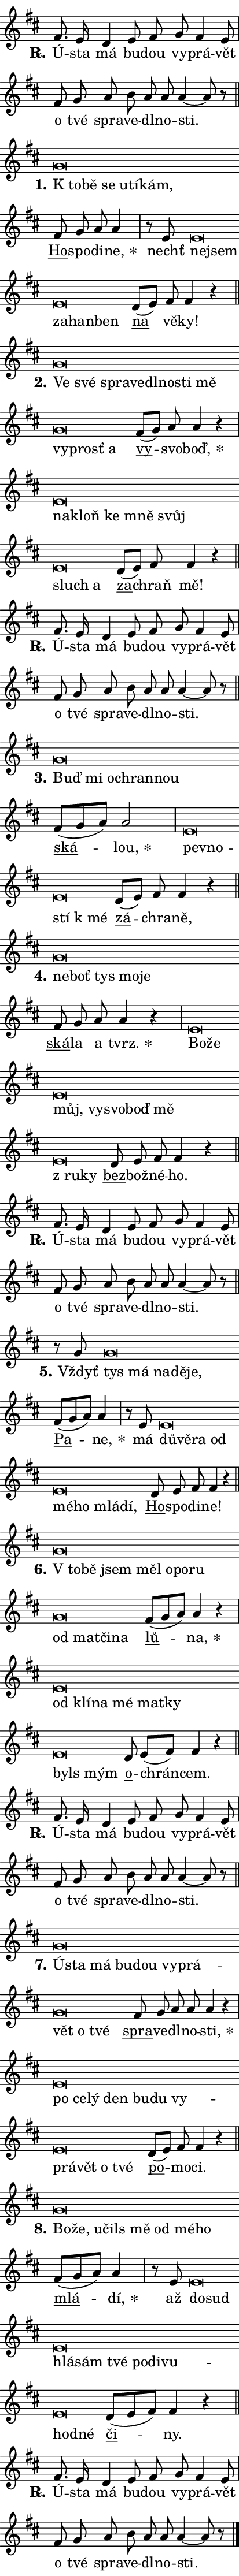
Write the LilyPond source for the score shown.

\version "2.22.1"
\header { tagline = "" }
\paper {
  indent = 0\cm
  top-margin = 0\cm
  right-margin = 0\cm
  bottom-margin = 0\cm
  left-margin = 0\cm
  paper-width = 7\cm
  page-breaking = #ly:one-page-breaking
  system-system-spacing.basic-distance = #11
  score-system-spacing.basic-distance = #11
  ragged-last = ##f
}


%% Author: Thomas Morley
%% https://lists.gnu.org/archive/html/lilypond-user/2020-05/msg00002.html
#(define (line-position grob)
"Returns position of @var[grob} in current system:
   @code{'start}, if at first time-step
   @code{'end}, if at last time-step
   @code{'middle} otherwise
"
  (let* ((col (ly:item-get-column grob))
         (ln (ly:grob-object col 'left-neighbor))
         (rn (ly:grob-object col 'right-neighbor))
         (col-to-check-left (if (ly:grob? ln) ln col))
         (col-to-check-right (if (ly:grob? rn) rn col))
         (break-dir-left
           (and
             (ly:grob-property col-to-check-left 'non-musical #f)
             (ly:item-break-dir col-to-check-left)))
         (break-dir-right
           (and
             (ly:grob-property col-to-check-right 'non-musical #f)
             (ly:item-break-dir col-to-check-right))))
        (cond ((eqv? 1 break-dir-left) 'start)
              ((eqv? -1 break-dir-right) 'end)
              (else 'middle))))

#(define (tranparent-at-line-position vctor)
  (lambda (grob)
  "Relying on @code{line-position} select the relevant enry from @var{vctor}.
Used to determine transparency,"
    (case (line-position grob)
      ((end) (not (vector-ref vctor 0)))
      ((middle) (not (vector-ref vctor 1)))
      ((start) (not (vector-ref vctor 2))))))

noteHeadBreakVisibility =
#(define-music-function (break-visibility)(vector?)
"Makes @code{NoteHead}s transparent relying on @var{break-visibility}"
#{
  \override NoteHead.transparent =
    #(tranparent-at-line-position break-visibility)
#})

#(define delete-ledgers-for-transparent-note-heads
  (lambda (grob)
    "Reads whether a @code{NoteHead} is transparent.
If so this @code{NoteHead} is removed from @code{'note-heads} from
@var{grob}, which is supposed to be @code{LedgerLineSpanner}.
As a result ledgers are not printed for this @code{NoteHead}"
    (let* ((nhds-array (ly:grob-object grob 'note-heads))
           (nhds-list
             (if (ly:grob-array? nhds-array)
                 (ly:grob-array->list nhds-array)
                 '()))
           ;; Relies on the transparent-property being done before
           ;; Staff.LedgerLineSpanner.after-line-breaking is executed.
           ;; This is fragile ...
           (to-keep
             (remove
               (lambda (nhd)
                 (ly:grob-property nhd 'transparent #f))
               nhds-list)))
      ;; TODO find a better method to iterate over grob-arrays, similiar
      ;; to filter/remove etc for lists
      ;; For now rebuilt from scratch
      (set! (ly:grob-object grob 'note-heads)  '())
      (for-each
        (lambda (nhd)
          (ly:pointer-group-interface::add-grob grob 'note-heads nhd))
        to-keep))))

hideNotes = {
  \noteHeadBreakVisibility #begin-of-line-visible
}
unHideNotes = {
  \noteHeadBreakVisibility #all-visible
}

% work-around for resetting accidentals
% https://lilypond.org/doc/v2.23/Documentation/notation/displaying-rhythms#unmetered-music
cadenzaMeasure = {
  \cadenzaOff
  \partial 1024 s1024
  \cadenzaOn
}

#(define-markup-command (accent layout props text) (markup?)
  "Underline accented syllable"
  (interpret-markup layout props
    #{\markup \override #'(offset . 4.3) \underline { #text }#}))

responsum = \markup \concat {
  "R" \hspace #-1.05 \path #0.1 #'((moveto 0 0.07) (lineto 0.9 0.8)) \hspace #0.05 "."
}

\layout {
    \context {
        \Staff
        \remove "Time_signature_engraver"
        \override LedgerLineSpanner.after-line-breaking = #delete-ledgers-for-transparent-note-heads
    }
    \context {
        \Voice {
            \override NoteHead.output-attributes = #'((class . "notehead"))
            \override Hairpin.height = #0.55
        }
    }
    \context {
        \Lyrics {
            \override StanzaNumber.output-attributes = #'((class . "stanzanumber"))
            \override LyricSpace.minimum-distance = #0.9
            \override LyricText.font-name = #"TeX Gyre Schola"
            \override LyricText.font-size = 1
            \override StanzaNumber.font-name = #"TeX Gyre Schola Bold"
            \override StanzaNumber.font-size = 1
        }
    }
}

% magnetic-lyrics.ily
%
%   written by
%     Jean Abou Samra <jean@abou-samra.fr>
%     Werner Lemberg <wl@gnu.org>
%
%   adapted by
%     Jiri Hon <jiri.hon@gmail.com>
%
% Version 2022-Apr-15

% https://www.mail-archive.com/lilypond-user@gnu.org/msg149350.html

#(define (Left_hyphen_pointer_engraver context)
   "Collect syllable-hyphen-syllable occurrences in lyrics and store
them in properties.  This engraver only looks to the left.  For
example, if the lyrics input is @code{foo -- bar}, it does the
following.

@itemize @bullet
@item
Set the @code{text} property of the @code{LyricHyphen} grob between
@q{foo} and @q{bar} to @code{foo}.

@item
Set the @code{left-hyphen} property of the @code{LyricText} grob with
text @q{foo} to the @code{LyricHyphen} grob between @q{foo} and
@q{bar}.
@end itemize

Use this auxiliary engraver in combination with the
@code{lyric-@/text::@/apply-@/magnetic-@/offset!} hook."
   (let ((hyphen #f)
         (text #f))
     (make-engraver
      (acknowledgers
       ((lyric-syllable-interface engraver grob source-engraver)
        (set! text grob)))
      (end-acknowledgers
       ((lyric-hyphen-interface engraver grob source-engraver)
        ;(when (not (grob::has-interface grob 'lyric-space-interface))
          (set! hyphen grob)));)
      ((stop-translation-timestep engraver)
       (when (and text hyphen)
         (ly:grob-set-object! text 'left-hyphen hyphen))
       (set! text #f)
       (set! hyphen #f)))))

#(define (lyric-text::apply-magnetic-offset! grob)
   "If the space between two syllables is less than the value in
property @code{LyricText@/.details@/.squash-threshold}, move the right
syllable to the left so that it gets concatenated with the left
syllable.

Use this function as a hook for
@code{LyricText@/.after-@/line-@/breaking} if the
@code{Left_@/hyphen_@/pointer_@/engraver} is active."
   (let ((hyphen (ly:grob-object grob 'left-hyphen #f)))
     (when hyphen
       (let ((left-text (ly:spanner-bound hyphen LEFT)))
         (when (grob::has-interface left-text 'lyric-syllable-interface)
           (let* ((common (ly:grob-common-refpoint grob left-text X))
                  (this-x-ext (ly:grob-extent grob common X))
                  (left-x-ext
                   (begin
                     ;; Trigger magnetism for left-text.
                     (ly:grob-property left-text 'after-line-breaking)
                     (ly:grob-extent left-text common X)))
                  ;; `delta` is the gap width between two syllables.
                  (delta (- (interval-start this-x-ext)
                            (interval-end left-x-ext)))
                  (details (ly:grob-property grob 'details))
                  (threshold (assoc-get 'squash-threshold details 0.2)))
             (when (< delta threshold)
               (let* (;; We have to manipulate the input text so that
                      ;; ligatures crossing syllable boundaries are not
                      ;; disabled.  For languages based on the Latin
                      ;; script this is essentially a beautification.
                      ;; However, for non-Western scripts it can be a
                      ;; necessity.
                      (lt (ly:grob-property left-text 'text))
                      (rt (ly:grob-property grob 'text))
                      (is-space (grob::has-interface hyphen 'lyric-space-interface))
                      (space (if is-space " " ""))
                      (space-markup (grob-interpret-markup grob " "))
                      (space-size (interval-length (ly:stencil-extent space-markup X)))
                      (extra-delta (if is-space space-size 0))
                      ;; Append new syllable.
                      (ltrt-space (if (and (string? lt) (string? rt))
                                (string-append lt space rt)
                                (make-concat-markup (list lt space rt))))
                      ;; Right-align `ltrt` to the right side.
                      (ltrt-space-markup (grob-interpret-markup
                               grob
                               (make-translate-markup
                                (cons (interval-length this-x-ext) 0)
                                (make-right-align-markup ltrt-space)))))
                 (begin
                   ;; Don't print `left-text`.
                   (ly:grob-set-property! left-text 'stencil #f)
                   ;; Set text and stencil (which holds all collected
                   ;; syllables so far) and shift it to the left.
                   (ly:grob-set-property! grob 'text ltrt-space)
                   (ly:grob-set-property! grob 'stencil ltrt-space-markup)
                   (ly:grob-translate-axis! grob (- (- delta extra-delta)) X))))))))))


#(define (lyric-hyphen::displace-bounds-first grob)
   ;; Make very sure this callback isn't triggered too early.
   (let ((left (ly:spanner-bound grob LEFT))
         (right (ly:spanner-bound grob RIGHT)))
     (ly:grob-property left 'after-line-breaking)
     (ly:grob-property right 'after-line-breaking)
     (ly:lyric-hyphen::print grob)))

squashThreshold = #0.4

\layout {
  \context {
    \Lyrics
    \consists #Left_hyphen_pointer_engraver
    \override LyricText.after-line-breaking =
      #lyric-text::apply-magnetic-offset!
    \override LyricHyphen.stencil = #lyric-hyphen::displace-bounds-first
    \override LyricText.details.squash-threshold = \squashThreshold
    \override LyricHyphen.minimum-distance = 0
    \override LyricHyphen.minimum-length = \squashThreshold
  }
}

squash = \override LyricText.details.squash-threshold = 9999
unSquash = \override LyricText.details.squash-threshold = \squashThreshold

left = \override LyricText.self-alignment-X = #LEFT
unLeft = \revert LyricText.self-alignment-X

starOffset = #(lambda (grob) 
                (let ((x_offset (ly:self-alignment-interface::aligned-on-x-parent grob)))
                  (if (= x_offset 0) 0 (+ x_offset 1.2))))

star = #(define-music-function (syllable)(string?)
"Append star separator at the end of a syllable"
#{
  \once \override LyricText.X-offset = #starOffset
  \lyricmode { \markup {
    #syllable
    \override #'((font-name . "TeX Gyre Schola Bold")) \hspace #0.2 \lower #0.65 \larger "*"
  } }
#})

starAccent = #(define-music-function (syllable)(string?)
"Append star separator at the end of a syllable and make accent"
#{
  \once \override LyricText.X-offset = #starOffset
  \lyricmode { \markup {
    \accent #syllable
    \override #'((font-name . "TeX Gyre Schola Bold")) \hspace #0.2 \lower #0.65 \larger "*"
  } }
#})

breath = #(define-music-function (syllable)(string?)
"Append breathing indicator at the end of a syllable"
#{
  \lyricmode { \markup { #syllable "+" } }
#})

optionalBreath = #(define-music-function (syllable)(string?)
"Append optional breathing indicator at the end of a syllable"
#{
  \lyricmode { \markup { #syllable "(+)" } }
#})


\score {
    <<
        \new Voice = "melody" { \cadenzaOn \key d \major \relative { fis'8. e16 d4 \bar "" e8 fis \bar "" g fis4 e8 \cadenzaMeasure \bar "|" fis g \bar "" a b \bar "" a a a4~ a8 r \cadenzaMeasure \bar "||" \break }
\relative { g'\breve*1/16 \hideNotes \breve*1/16 \bar "" \breve*1/16 \bar "" \breve*1/16 \bar "" \breve*1/16 \breve*1/16 \bar "" \unHideNotes \bar "" fis8 g a a4 \cadenzaMeasure \bar "|" r8 e8 e\breve*1/16 \hideNotes \breve*1/16 \bar "" \breve*1/16 \bar "" \breve*1/16 \breve*1/16 \bar "" \unHideNotes \bar "" d8[( e)] fis fis4 r \cadenzaMeasure \bar "||" \break }
\relative { g'\breve*1/16 \hideNotes \breve*1/16 \bar "" \breve*1/16 \bar "" \breve*1/16 \bar "" \breve*1/16 \bar "" \breve*1/16 \bar "" \breve*1/16 \bar "" \breve*1/16 \bar "" \breve*1/16 \bar "" \breve*1/16 \breve*1/16 \bar "" \unHideNotes \bar "" fis8[( g)] a a4 r \cadenzaMeasure \bar "|" e\breve*1/16 \hideNotes \breve*1/16 \bar "" \breve*1/16 \bar "" \breve*1/16 \bar "" \breve*1/16 \bar "" \breve*1/16 \breve*1/16 \bar "" \unHideNotes \bar "" d8[( e)] fis fis4 r \cadenzaMeasure \bar "||" \break }
\relative { fis'8. e16 d4 \bar "" e8 fis \bar "" g fis4 e8 \cadenzaMeasure \bar "|" fis g \bar "" a b \bar "" a a a4~ a8 r \cadenzaMeasure \bar "||" \break }
\relative { g'\breve*1/16 \hideNotes \breve*1/16 \bar "" \breve*1/16 \bar "" \breve*1/16 \breve*1/16 \bar "" \unHideNotes \bar "" fis8[( g a)] a2 \cadenzaMeasure \bar "|" e\breve*1/16 \hideNotes \breve*1/16 \bar "" \breve*1/16 \breve*1/16 \bar "" \unHideNotes \bar "" d8[( e)] fis fis4 r \cadenzaMeasure \bar "||" \break }
\relative { g'\breve*1/16 \hideNotes \breve*1/16 \bar "" \breve*1/16 \bar "" \breve*1/16 \breve*1/16 \bar "" \unHideNotes \bar "" fis8 g a a4 r \cadenzaMeasure \bar "|" e\breve*1/16 \hideNotes \breve*1/16 \bar "" \breve*1/16 \bar "" \breve*1/16 \bar "" \breve*1/16 \bar "" \breve*1/16 \bar "" \breve*1/16 \bar "" \breve*1/16 \breve*1/16 \bar "" \unHideNotes \bar "" d8 e fis fis4 r \cadenzaMeasure \bar "||" \break }
\relative { fis'8. e16 d4 \bar "" e8 fis \bar "" g fis4 e8 \cadenzaMeasure \bar "|" fis g \bar "" a b \bar "" a a a4~ a8 r \cadenzaMeasure \bar "||" \break }
\relative { r8 g'8 g\breve*1/16 \hideNotes \breve*1/16 \bar "" \breve*1/16 \bar "" \breve*1/16 \breve*1/16 \bar "" \unHideNotes \bar "" fis8[( g a)] a4 \cadenzaMeasure \bar "|" r8 e8 e\breve*1/16 \hideNotes \breve*1/16 \bar "" \breve*1/16 \bar "" \breve*1/16 \bar "" \breve*1/16 \bar "" \breve*1/16 \bar "" \breve*1/16 \breve*1/16 \bar "" \unHideNotes \bar "" d8 e fis fis4 r \cadenzaMeasure \bar "||" \break }
\relative { g'\breve*1/16 \hideNotes \breve*1/16 \bar "" \breve*1/16 \bar "" \breve*1/16 \bar "" \breve*1/16 \bar "" \breve*1/16 \bar "" \breve*1/16 \bar "" \breve*1/16 \bar "" \breve*1/16 \bar "" \breve*1/16 \breve*1/16 \bar "" \unHideNotes \bar "" fis8[( g a)] a4 r \cadenzaMeasure \bar "|" e\breve*1/16 \hideNotes \breve*1/16 \bar "" \breve*1/16 \bar "" \breve*1/16 \bar "" \breve*1/16 \bar "" \breve*1/16 \bar "" \breve*1/16 \breve*1/16 \bar "" \unHideNotes \bar "" d8 e[( fis)] fis4 r \cadenzaMeasure \bar "||" \break }
\relative { fis'8. e16 d4 \bar "" e8 fis \bar "" g fis4 e8 \cadenzaMeasure \bar "|" fis g \bar "" a b \bar "" a a a4~ a8 r \cadenzaMeasure \bar "||" \break }
\relative { g'\breve*1/16 \hideNotes \breve*1/16 \bar "" \breve*1/16 \bar "" \breve*1/16 \bar "" \breve*1/16 \bar "" \breve*1/16 \bar "" \breve*1/16 \bar "" \breve*1/16 \bar "" \breve*1/16 \breve*1/16 \bar "" \unHideNotes \bar "" fis8 g a a a4 r \cadenzaMeasure \bar "|" e\breve*1/16 \hideNotes \breve*1/16 \bar "" \breve*1/16 \bar "" \breve*1/16 \bar "" \breve*1/16 \bar "" \breve*1/16 \bar "" \breve*1/16 \bar "" \breve*1/16 \bar "" \breve*1/16 \bar "" \breve*1/16 \breve*1/16 \bar "" \unHideNotes \bar "" d8[( e)] fis fis4 r \cadenzaMeasure \bar "||" \break }
\relative { g'\breve*1/16 \hideNotes \breve*1/16 \bar "" \breve*1/16 \bar "" \breve*1/16 \bar "" \breve*1/16 \bar "" \breve*1/16 \bar "" \breve*1/16 \breve*1/16 \bar "" \unHideNotes \bar "" fis8[( g a)] a4 \cadenzaMeasure \bar "|" r8 e8 e\breve*1/16 \hideNotes \breve*1/16 \bar "" \breve*1/16 \bar "" \breve*1/16 \bar "" \breve*1/16 \bar "" \breve*1/16 \bar "" \breve*1/16 \bar "" \breve*1/16 \bar "" \breve*1/16 \breve*1/16 \bar "" \unHideNotes \bar "" d8[( e fis)] fis4 r \cadenzaMeasure \bar "||" \break }
\relative { fis'8. e16 d4 \bar "" e8 fis \bar "" g fis4 e8 \cadenzaMeasure \bar "|" fis g \bar "" a b \bar "" a a a4~ a8 r \cadenzaMeasure \bar "||" \break } \bar "|." }
        \new Lyrics \lyricsto "melody" { \lyricmode { \set stanza = \responsum
Ú -- sta má bu -- dou vy -- prá -- vět o tvé spra -- ve -- dl -- no -- sti.
\set stanza = "1."
\left "K to" -- \squash bě se u -- tí -- kám, \unLeft \unSquash \markup \accent Ho -- spo -- di -- \star ne, nechť \left nej -- \squash sem za -- han -- ben \unLeft \unSquash \markup \accent na vě -- ky!
\set stanza = "2."
\left Ve \squash své spra -- ve -- dl -- no -- sti mě vy -- prosť a \unLeft \unSquash \markup \accent vy -- svo -- \star boď, \left na -- \squash kloň ke mně svůj sluch a \unLeft \unSquash \markup \accent za -- chraň mě!
\set stanza = \responsum
Ú -- sta má bu -- dou vy -- prá -- vět o tvé spra -- ve -- dl -- no -- sti.
\set stanza = "3."
\left Buď \squash mi o -- chran -- nou \unLeft \unSquash \markup \accent ská -- \star lou, \left pev -- \squash no -- stí "k mé" \unLeft \unSquash \markup \accent zá -- chra -- ně,
\set stanza = "4."
\left ne -- \squash boť tys mo -- je \unLeft \unSquash \markup \accent ská -- la a \star tvrz. \left Bo -- \squash že můj, vy -- svo -- boď mě "z ru" -- ky \unLeft \unSquash \markup \accent bez -- bož -- né -- ho.
\set stanza = \responsum
Ú -- sta má bu -- dou vy -- prá -- vět o tvé spra -- ve -- dl -- no -- sti.
\set stanza = "5."
Vždyť \left tys \squash má na -- dě -- je, \unLeft \unSquash \markup \accent Pa -- \star ne, má \left dů -- \squash vě -- ra od mé -- ho mlá -- dí, \unLeft \unSquash \markup \accent Ho -- spo -- di -- ne!
\set stanza = "6."
\left "V to" -- \squash bě jsem měl o -- po -- ru od mat -- či -- na \unLeft \unSquash \markup \accent lů -- \star na, \left od \squash klí -- na mé mat -- ky byls mým \unLeft \unSquash \markup \accent o -- chrán -- cem.
\set stanza = \responsum
Ú -- sta má bu -- dou vy -- prá -- vět o tvé spra -- ve -- dl -- no -- sti.
\set stanza = "7."
\left Ú -- \squash sta má bu -- dou vy -- prá -- vět o tvé \unLeft \unSquash \markup \accent spra -- ve -- dl -- no -- \star sti, \left po \squash ce -- lý den bu -- du vy -- prá -- vět o tvé \unLeft \unSquash \markup \accent po -- mo -- ci.
\set stanza = "8."
\left Bo -- \squash že, u -- čils mě od mé -- ho \unLeft \unSquash \markup \accent mlá -- \star dí, až \left do -- \squash sud hlá -- sám tvé po -- di -- vu -- hod -- né \unLeft \unSquash \markup \accent či -- ny.
\set stanza = \responsum
Ú -- sta má bu -- dou vy -- prá -- vět o tvé spra -- ve -- dl -- no -- sti. } }
    >>
    \layout {}
}
